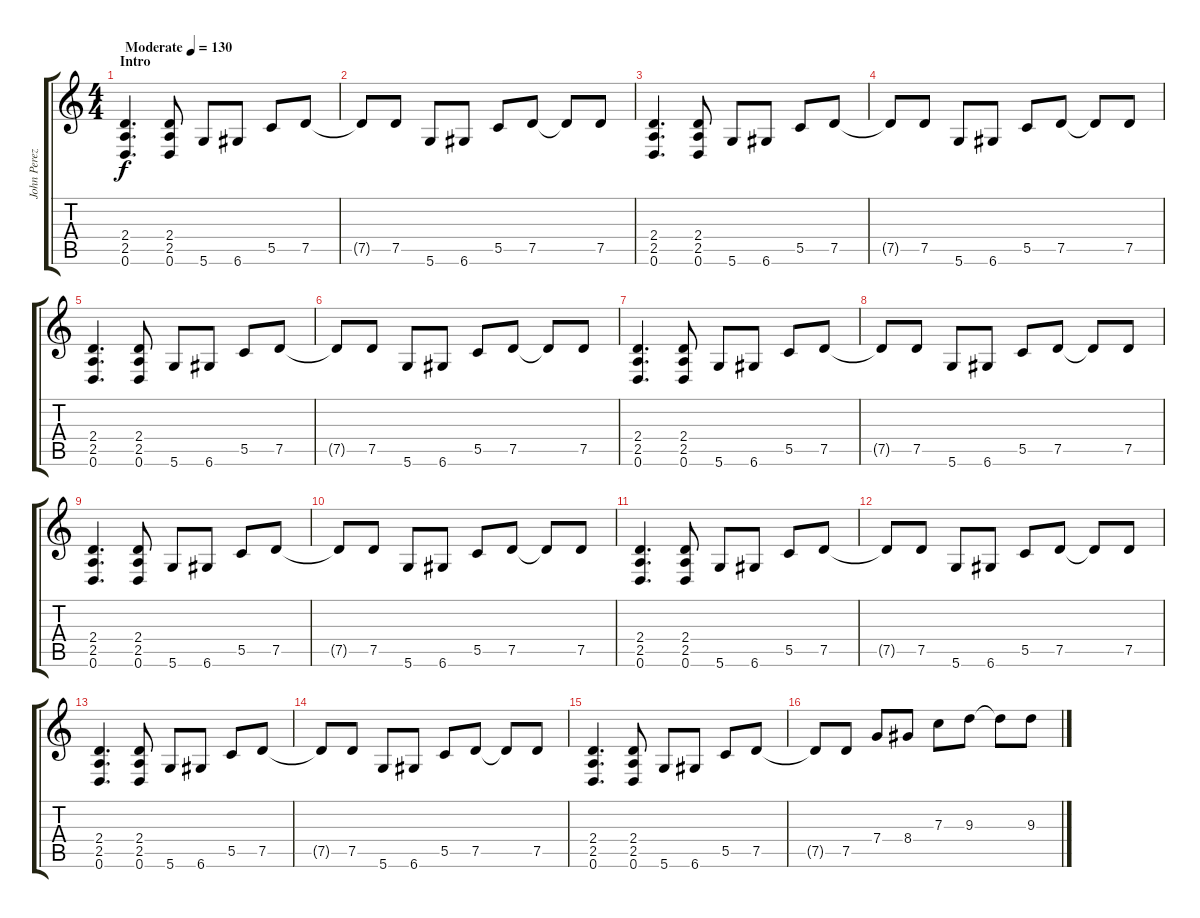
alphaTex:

\track ("John Perez (Guitar)" "John Perez") {instrument distortionguitar}
\staff {score tabs}
\tuning (D4 A3 F3 C3 G2 D2) {hide}
\ts (4 4)
\section ("" "Intro")
\tempo (130 "Moderate")
\clef g2
\ks c
(2.4 2.5 0.6).4{d dy f instrument distortionguitar} (2.4 2.5 0.6).8 5.6.8 6.6.8 5.5.8 7.5.8 |
7.5{t}.8 7.5.8 5.6.8 6.6.8 5.5.8 7.5.8 7.5{t}.8 7.5.8 |
(2.4 2.5 0.6).4{d} (2.4 2.5 0.6).8 5.6.8 6.6.8 5.5.8 7.5.8 |
7.5{t}.8 7.5.8 5.6.8 6.6.8 5.5.8 7.5.8 7.5{t}.8 7.5.8 |
(2.4 2.5 0.6).4{d} (2.4 2.5 0.6).8 5.6.8 6.6.8 5.5.8 7.5.8 |
7.5{t}.8 7.5.8 5.6.8 6.6.8 5.5.8 7.5.8 7.5{t}.8 7.5.8 |
(2.4 2.5 0.6).4{d} (2.4 2.5 0.6).8 5.6.8 6.6.8 5.5.8 7.5.8 |
7.5{t}.8 7.5.8 5.6.8 6.6.8 5.5.8 7.5.8 7.5{t}.8 7.5.8 |
(2.4 2.5 0.6).4{d} (2.4 2.5 0.6).8 5.6.8 6.6.8 5.5.8 7.5.8 |
7.5{t}.8 7.5.8 5.6.8 6.6.8 5.5.8 7.5.8 7.5{t}.8 7.5.8 |
(2.4 2.5 0.6).4{d} (2.4 2.5 0.6).8 5.6.8 6.6.8 5.5.8 7.5.8 |
7.5{t}.8 7.5.8 5.6.8 6.6.8 5.5.8 7.5.8 7.5{t}.8 7.5.8 |
(2.4 2.5 0.6).4{d} (2.4 2.5 0.6).8 5.6.8 6.6.8 5.5.8 7.5.8 |
7.5{t}.8 7.5.8 5.6.8 6.6.8 5.5.8 7.5.8 7.5{t}.8 7.5.8 |
(2.4 2.5 0.6).4{d} (2.4 2.5 0.6).8 5.6.8 6.6.8 5.5.8 7.5.8 |
7.5{t}.8 7.5.8 7.4.8 8.4.8 7.3.8 9.3.8 9.3{t}.8 9.3.8
